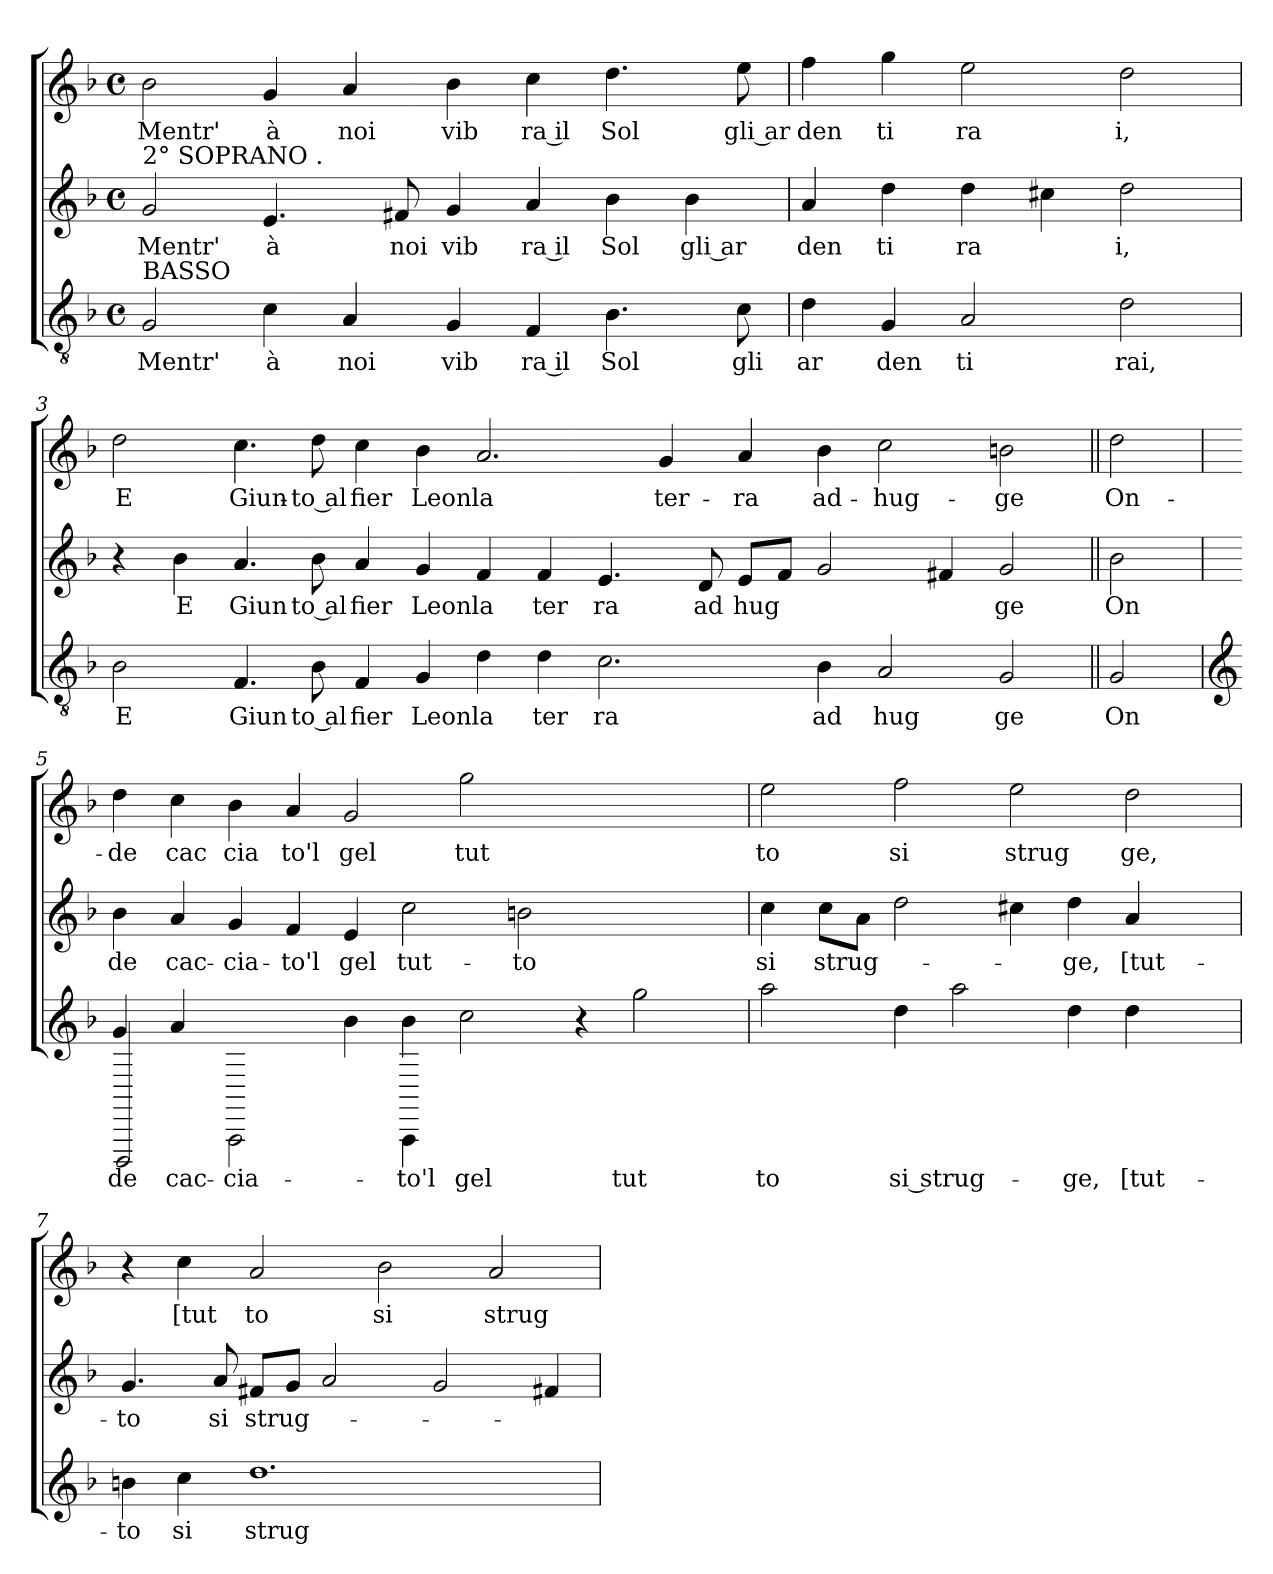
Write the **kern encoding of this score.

**kern	**text	**kern	**text	**kern	**text
*part3	*part3	*part2	*part2	*part1	*part1
*staff3	*staff3	*staff2	*staff2	*staff1	*staff1
*clefGv2	*	*clefG2	*	*clefG2	*
*k[b-]	*	*k[b-]	*	*k[b-]	*
*F:	*	*F:	*	*F:	*
*M4/4	*	*M4/4	*	*M4/4	*
*met(c)	*	*met(c)	*	*met(c)	*
=1	=1	=1	=1	=1	=1
!	!	!LO:TX:a:t=2° SOPRANO .	!	!	!
!LO:TX:a:t=BASSO	!	!	!	!	!
!	!LO:LY:b	!	!LO:LY:b	!	!LO:LY:b
2G/	Mentr'	2g/	Mentr'	2b-\	Mentr'
!	!LO:LY:b	!	!LO:LY:b	!	!LO:LY:b
4c\	à	4.e/	à	4g/	à
!	!LO:LY:b	!	!	!	!LO:LY:b
4A/	noi	.	.	4a/	noi
!	!	!	!LO:LY:b	!	!
.	.	8f#X/	noi	.	.
!	!LO:LY:b	!	!LO:LY:b	!	!LO:LY:b
4G/	vib	4g/	vib	4b-\	vib
!	!LO:LY:b:rj	!	!LO:LY:b:rj	!	!LO:LY:b:rj
4F/	ra il	4a/	ra il	4cc\	ra il
!	!LO:LY:b	!	!LO:LY:b	!	!LO:LY:b
4.B-\	Sol	4b-\	Sol	4.dd\	Sol
!	!	!	!LO:LY:b:rj	!	!
.	.	4b-\	gli ar	.	.
!	!LO:LY:b	!	!	!	!LO:LY:b:rj
8c\	gli	.	.	8ee\	gli ar
=2	=2	=2	=2	=2	=2
!	!LO:LY:b	!	!LO:LY:b	!	!LO:LY:b
4d\	ar	4a/	den	4ff\	den
!	!LO:LY:b	!	!LO:LY:b	!	!LO:LY:b
4G/	den	4dd\	ti	4gg\	ti
!	!LO:LY:b	!	!LO:LY:b	!	!LO:LY:b
2A/	ti	4dd\	ra	2ee\	ra
.	.	4cc#X\	.	.	.
!	!LO:LY:b	!	!LO:LY:b	!	!LO:LY:b
2d\	rai,	2dd\	i,	2dd\	i,
!!LO:LB:g=z
=3	=3	=3	=3	=3	=3
!	!LO:LY:b	!	!	!	!LO:LY:b
2B-\	E	4r	.	2dd\	E
!	!	!	!LO:LY:b	!	!
.	.	4b-\	E	.	.
!	!LO:LY:b	!	!LO:LY:b	!	!LO:LY:b
4.F/	Giun	4.a/	Giun	4.cc\	Giun-
!	!LO:LY:b:rj	!	!LO:LY:b:rj	!	!LO:LY:b:rj
8B-\	to al	8b-\	to al	8dd\	-to al
!	!LO:LY:b	!	!LO:LY:b	!	!LO:LY:b
4F/	fier	4a/	fier	4cc\	fier
!	!LO:LY:b	!	!LO:LY:b	!	!LO:LY:b
4G/	Leon	4g/	Leon	4b-\	Leon
!	!LO:LY:b	!	!LO:LY:b	!	!LO:LY:b
4d\	la	4f/	la	2.a/	la
!	!LO:LY:b	!	!LO:LY:b	!	!
4d\	ter	4f/	ter	.	.
!	!LO:LY:b	!	!LO:LY:b	!	!
2.c\	ra	4.e/	ra	.	.
!	!	!	!	!	!LO:LY:b
.	.	.	.	4g/	ter-
!	!	!	!LO:LY:b	!	!
.	.	8d/	ad	.	.
!	!	!	!LO:LY:b	!	!LO:LY:b
.	.	8e/L	hug	4a/	-ra
.	.	8f/J	.	.	.
!	!LO:LY:b	!	!	!	!LO:LY:b
4B-\	ad	2g/	.	4b-\	ad-
!	!LO:LY:b	!	!	!	!LO:LY:b
2A/	hug	.	.	2cc\	-hug-
.	.	4f#X/	.	.	.
!	!LO:LY:b	!	!LO:LY:b	!	!LO:LY:b
2G/	ge	2g/	ge	2bn\	-ge
=4||	=4||	=4||	=4||	=4||	=4||
!	!LO:LY:b	!	!LO:LY:b	!	!LO:LY:b
2G/	On	2b-\	On	2dd\	On-
!!LO:LB:g=z
=5	=5	=5	=5	=5	=5
*clefG2	*	*	*	*	*
!	!LO:LY:b	!	!LO:LY:b	!	!LO:LY:b
*^	*	*	*	*	*
*	*^	*	*	*	*	*
4g/	2DDD/	1ryy	de	4b-\	de	4dd\	-de
!	!	!	!LO:LY:b	!	!LO:LY:b	!	!LO:LY:b
4a/	.	.	cac-	4a/	cac-	4cc\	cac
!	!	!	!LO:LY:b	!	!LO:LY:b	!	!LO:LY:b
2AAA\	1ryy	.	-cia-	4g/	-cia-	4b-\	cia
!	!	!	!	!	!LO:LY:b	!	!LO:LY:b
.	.	.	.	4f/	-to'l	4a/	to'l
!	!	!	!	!	!LO:LY:b	!	!LO:LY:b
4b-\	.	4ryy	.	4e/	gel	2g/	gel
!	!	!	!LO:LY:b	!	!LO:LY:b	!	!
4b-\	.	4AAA\	-to'l	2cc\	tut-	.	.
!	!	!	!LO:LY:b	!	!	!	!LO:LY:b
1ryy	1ryy	2cc\	gel	.	.	2gg\	tut
!	!	!	!	!	!LO:LY:b	!	!
.	.	.	.	2bn\	-to	.	.
.	.	4r	.	.	.	2.ryy	.
!	!	!	!LO:LY:b	!	!	!	!
.	.	2gg\	tut-	2ryy	.	.	.
4ryy	4ryy	.	.	.	.	.	.
*	*v	*v	*	*	*	*	*
=6	=6	=6	=6	=6	=6	=6
!	!	!LO:LY:b	!	!LO:LY:b	!	!LO:LY:b
*v	*v	*	*	*	*	*
2aa\	-to	4cc\	si	2ee\	to
!	!	!	!LO:LY:b	!	!
.	.	8cc\L	strug-	.	.
.	.	8a\J	.	.	.
!	!LO:LY:b	!	!	!	!LO:LY:b
4dd\	si strug-	2dd\	.	2ff\	si
2aa\	.	.	.	.	.
!	!	!	!	!	!LO:LY:b
.	.	4cc#X\	.	2ee\	strug
!	!LO:LY:b	!	!LO:LY:b	!	!
4dd\	-ge,	4dd\	-ge,	.	.
!	!LO:LY:b	!	!LO:LY:b	!	!LO:LY:b
4dd\	[tut-	4a/	[tut-	2dd\	ge,
4ryy	.	4ryy	.	.	.
=7	=7	=7	=7	=7	=7
!	!LO:LY:b	!	!LO:LY:b	!	!
4bn\	-to	4.g/	-to	4r	.
!	!LO:LY:b	!	!	!	!LO:LY:b
4cc\	si	.	.	4cc\	[tut
!	!	!	!LO:LY:b	!	!
.	.	8a/	si	.	.
!	!LO:LY:b	!	!LO:LY:b	!	!LO:LY:b
1.dd	strug-	8f#X/L	strug-	2a/	to
.	.	8g/J	.	.	.
.	.	2a/	.	.	.
!	!	!	!	!	!LO:LY:b
.	.	.	.	2b-\	si
.	.	2g/	.	.	.
!	!	!	!	!	!LO:LY:b
.	.	.	.	2a/	strug
.	.	4f#X/	.	.	.
=	=	=	=	=	=
*-	*-	*-	*-	*-	*-
